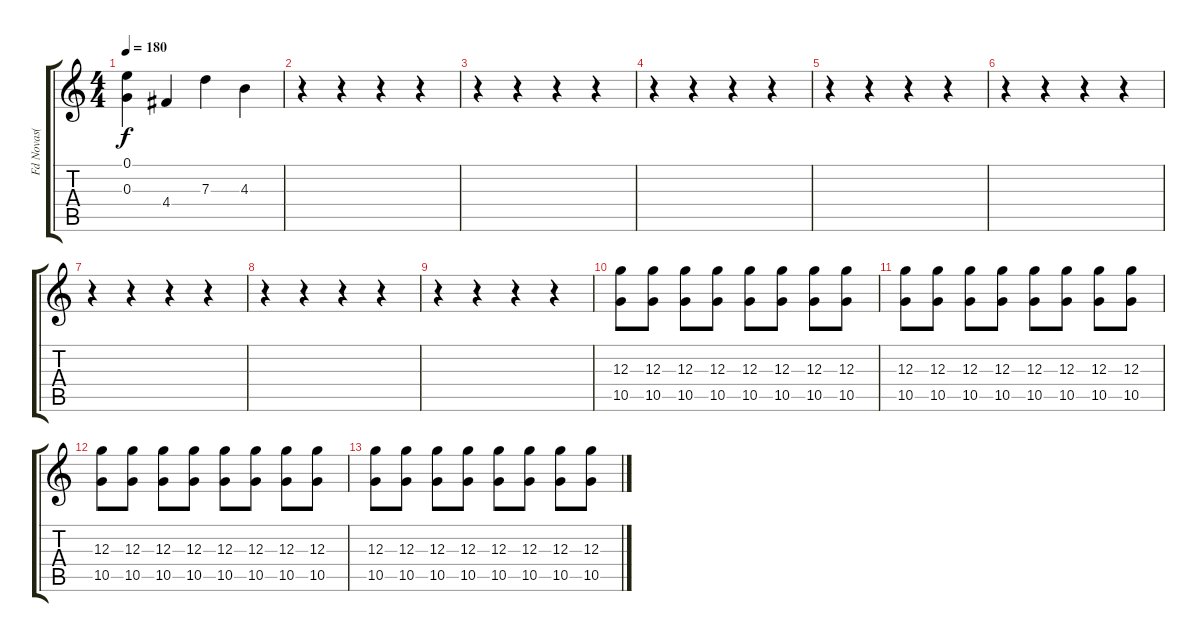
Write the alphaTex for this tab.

\track ("Fd Novas( Rythm Guitar)" "Fd Novas( ") {instrument distortionguitar}
\staff {score tabs}
\tuning (E4 B3 G3 D3 A2 D2) {hide}
\ts (4 4)
\tempo 180
\clef g2
\ks c
(0.1{t} 0.3).4{dy f} 4.4.4 7.3.4 4.3.4 |
r.4 r.4 r.4 r.4 |
r.4 r.4 r.4 r.4 |
r.4 r.4 r.4 r.4 |
r.4 r.4 r.4 r.4 |
r.4 r.4 r.4 r.4 |
r.4 r.4 r.4 r.4 |
r.4 r.4 r.4 r.4 |
r.4 r.4 r.4 r.4 |
(12.3 10.5).8 (12.3 10.5).8 (12.3 10.5).8 (12.3 10.5).8 (12.3 10.5).8 (12.3 10.5).8 (12.3 10.5).8 (12.3 10.5).8 |
(12.3 10.5).8 (12.3 10.5).8 (12.3 10.5).8 (12.3 10.5).8 (12.3 10.5).8 (12.3 10.5).8 (12.3 10.5).8 (12.3 10.5).8 |
(12.3 10.5).8 (12.3 10.5).8 (12.3 10.5).8 (12.3 10.5).8 (12.3 10.5).8 (12.3 10.5).8 (12.3 10.5).8 (12.3 10.5).8 |
(12.3 10.5).8 (12.3 10.5).8 (12.3 10.5).8 (12.3 10.5).8 (12.3 10.5).8 (12.3 10.5).8 (12.3 10.5).8 (12.3 10.5).8
